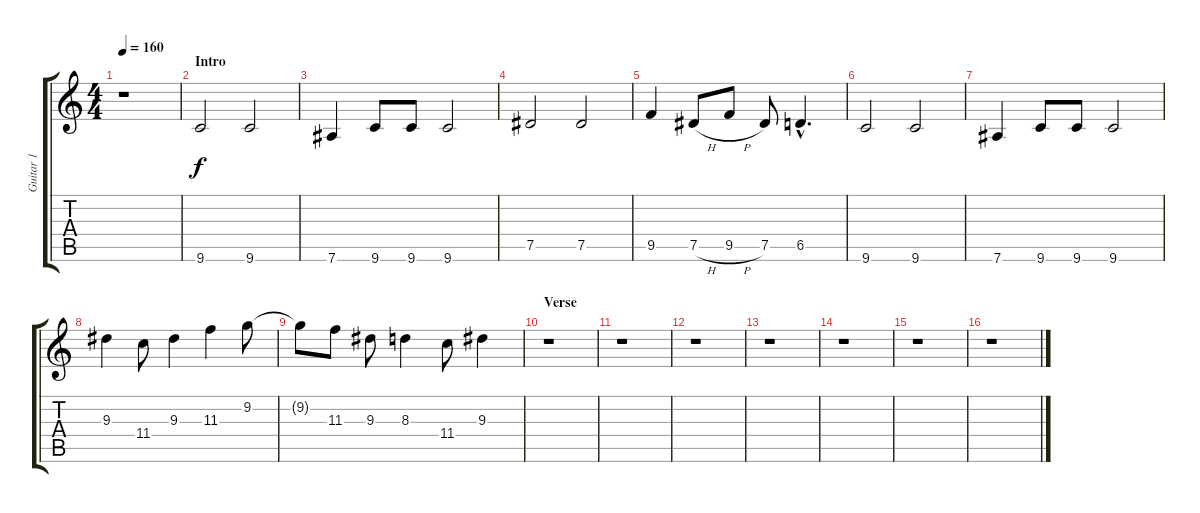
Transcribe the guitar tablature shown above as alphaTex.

\track ("Guitar 1" "Guitar 1") {instrument distortionguitar}
\staff {score tabs}
\tuning (Eb4 Bb3 Gb3 Db3 Ab2 Eb2) {hide}
\ts (4 4)
\tempo 160
\clef g2
\ks c
r.1{dy f instrument distortionguitar} |
\section ("" "Intro")
9.6.2 9.6.2 |
7.6.4 9.6.8 9.6.8 9.6.2 |
7.5.2 7.5.2 |
9.5.4 7.5{h}.8 9.5{h}.8 7.5.8 6.5{hac}.4{d} |
9.6.2 9.6.2 |
7.6.4 9.6.8 9.6.8 9.6.2 |
9.3.4 11.4.8 9.3.4 11.3.4 9.2.8 |
9.2{t}.8 11.3.8 9.3.8 8.3.4 11.4.8 9.3.4 |
\section ("" "Verse")
r.1 |
r.1 |
r.1 |
r.1 |
r.1 |
r.1 |
r.1
